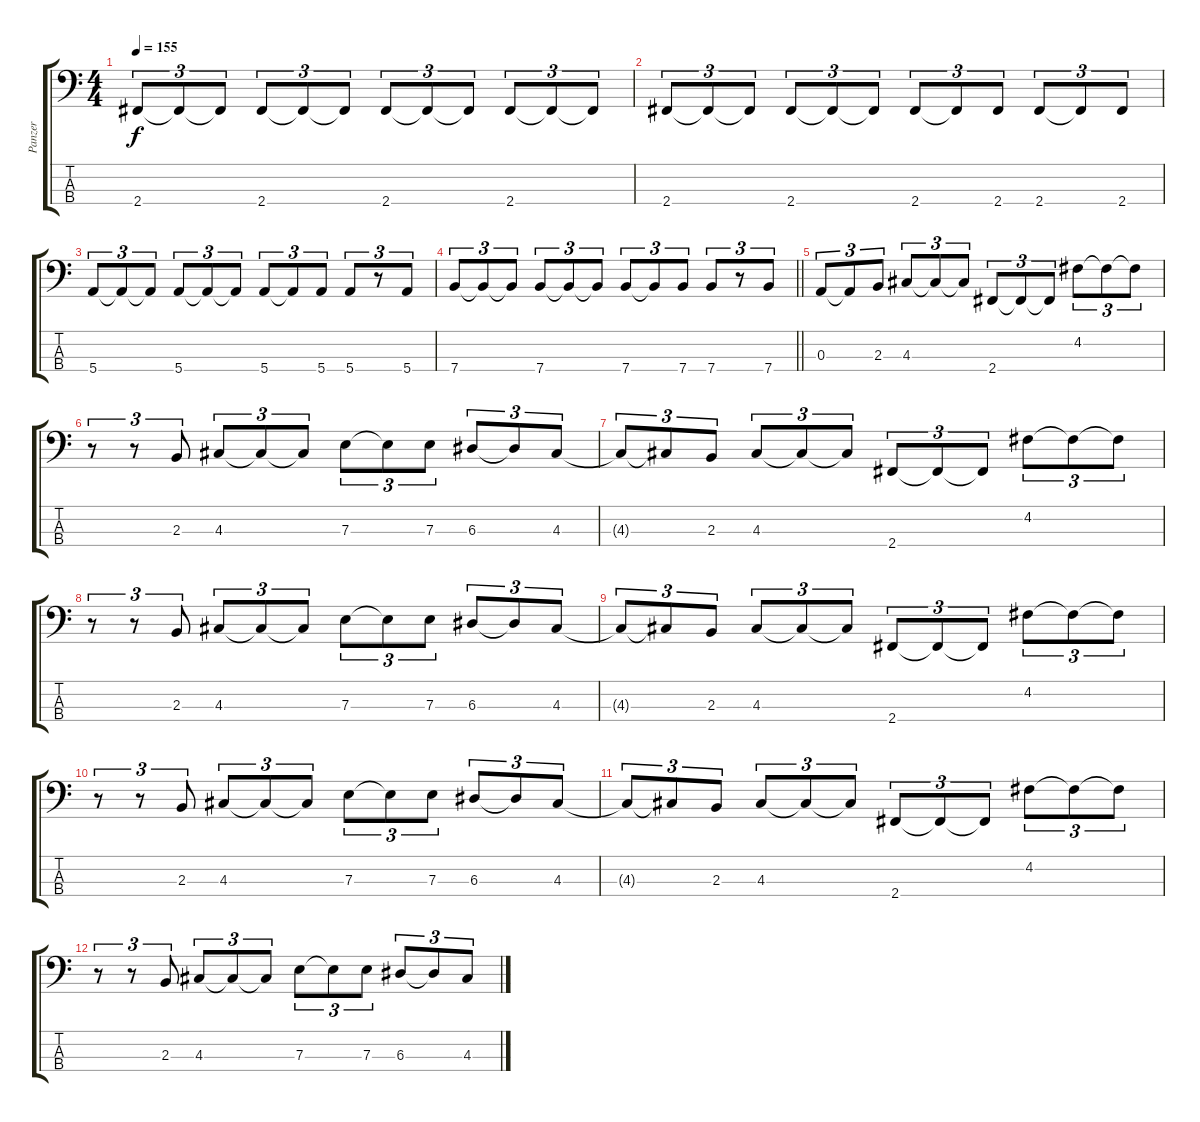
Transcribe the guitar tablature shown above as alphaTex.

\track ("Panzer" "Panzer") {instrument electricbasspick}
\staff {score tabs}
\tuning (G2 D2 A1 E1) {hide}
\ts (4 4)
\tempo 155
\clef f4
\ks c
2.4.8{tu (3 2) dy f} 2.4{t}.8{tu (3 2)} 2.4{t}.8{tu (3 2)} 2.4.8{tu (3 2)} 2.4{t}.8{tu (3 2)} 2.4{t}.8{tu (3 2)} 2.4.8{tu (3 2)} 2.4{t}.8{tu (3 2)} 2.4{t}.8{tu (3 2)} 2.4.8{tu (3 2)} 2.4{t}.8{tu (3 2)} 2.4{t}.8{tu (3 2)} |
2.4.8{tu (3 2)} 2.4{t}.8{tu (3 2)} 2.4{t}.8{tu (3 2)} 2.4.8{tu (3 2)} 2.4{t}.8{tu (3 2)} 2.4{t}.8{tu (3 2)} 2.4.8{tu (3 2)} 2.4{t}.8{tu (3 2)} 2.4.8{tu (3 2)} 2.4.8{tu (3 2)} 2.4{t}.8{tu (3 2)} 2.4.8{tu (3 2)} |
5.4.8{tu (3 2)} 5.4{t}.8{tu (3 2)} 5.4{t}.8{tu (3 2)} 5.4.8{tu (3 2)} 5.4{t}.8{tu (3 2)} 5.4{t}.8{tu (3 2)} 5.4.8{tu (3 2)} 5.4{t}.8{tu (3 2)} 5.4.8{tu (3 2)} 5.4.8{tu (3 2)} r.8{tu (3 2)} 5.4.8{tu (3 2)} |
\barLineRight lightlight
7.4.8{tu (3 2)} 7.4{t}.8{tu (3 2)} 7.4{t}.8{tu (3 2)} 7.4.8{tu (3 2)} 7.4{t}.8{tu (3 2)} 7.4{t}.8{tu (3 2)} 7.4.8{tu (3 2)} 7.4{t}.8{tu (3 2)} 7.4.8{tu (3 2)} 7.4.8{tu (3 2)} r.8{tu (3 2)} 7.4.8{tu (3 2)} |
0.3.8{tu (3 2)} 0.3{t}.8{tu (3 2)} 2.3.8{tu (3 2)} 4.3.8{tu (3 2)} 4.3{t}.8{tu (3 2)} 4.3{t}.8{tu (3 2)} 2.4.8{tu (3 2)} 2.4{t}.8{tu (3 2)} 2.4{t}.8{tu (3 2)} 4.2.8{tu (3 2)} 4.2{t}.8{tu (3 2)} 4.2{t}.8{tu (3 2)} |
r.8{tu (3 2)} r.8{tu (3 2)} 2.3.8{tu (3 2)} 4.3.8{tu (3 2)} 4.3{t}.8{tu (3 2)} 4.3{t}.8{tu (3 2)} 7.3.8{tu (3 2)} 7.3{t}.8{tu (3 2)} 7.3.8{tu (3 2)} 6.3.8{tu (3 2)} 6.3{t}.8{tu (3 2)} 4.3.8{tu (3 2)} |
4.3{t}.8{tu (3 2)} 4.3{t}.8{tu (3 2)} 2.3.8{tu (3 2)} 4.3.8{tu (3 2)} 4.3{t}.8{tu (3 2)} 4.3{t}.8{tu (3 2)} 2.4.8{tu (3 2)} 2.4{t}.8{tu (3 2)} 2.4{t}.8{tu (3 2)} 4.2.8{tu (3 2)} 4.2{t}.8{tu (3 2)} 4.2{t}.8{tu (3 2)} |
r.8{tu (3 2)} r.8{tu (3 2)} 2.3.8{tu (3 2)} 4.3.8{tu (3 2)} 4.3{t}.8{tu (3 2)} 4.3{t}.8{tu (3 2)} 7.3.8{tu (3 2)} 7.3{t}.8{tu (3 2)} 7.3.8{tu (3 2)} 6.3.8{tu (3 2)} 6.3{t}.8{tu (3 2)} 4.3.8{tu (3 2)} |
4.3{t}.8{tu (3 2)} 4.3{t}.8{tu (3 2)} 2.3.8{tu (3 2)} 4.3.8{tu (3 2)} 4.3{t}.8{tu (3 2)} 4.3{t}.8{tu (3 2)} 2.4.8{tu (3 2)} 2.4{t}.8{tu (3 2)} 2.4{t}.8{tu (3 2)} 4.2.8{tu (3 2)} 4.2{t}.8{tu (3 2)} 4.2{t}.8{tu (3 2)} |
r.8{tu (3 2)} r.8{tu (3 2)} 2.3.8{tu (3 2)} 4.3.8{tu (3 2)} 4.3{t}.8{tu (3 2)} 4.3{t}.8{tu (3 2)} 7.3.8{tu (3 2)} 7.3{t}.8{tu (3 2)} 7.3.8{tu (3 2)} 6.3.8{tu (3 2)} 6.3{t}.8{tu (3 2)} 4.3.8{tu (3 2)} |
4.3{t}.8{tu (3 2)} 4.3{t}.8{tu (3 2)} 2.3.8{tu (3 2)} 4.3.8{tu (3 2)} 4.3{t}.8{tu (3 2)} 4.3{t}.8{tu (3 2)} 2.4.8{tu (3 2)} 2.4{t}.8{tu (3 2)} 2.4{t}.8{tu (3 2)} 4.2.8{tu (3 2)} 4.2{t}.8{tu (3 2)} 4.2{t}.8{tu (3 2)} |
r.8{tu (3 2)} r.8{tu (3 2)} 2.3.8{tu (3 2)} 4.3.8{tu (3 2)} 4.3{t}.8{tu (3 2)} 4.3{t}.8{tu (3 2)} 7.3.8{tu (3 2)} 7.3{t}.8{tu (3 2)} 7.3.8{tu (3 2)} 6.3.8{tu (3 2)} 6.3{t}.8{tu (3 2)} 4.3.8{tu (3 2)}
